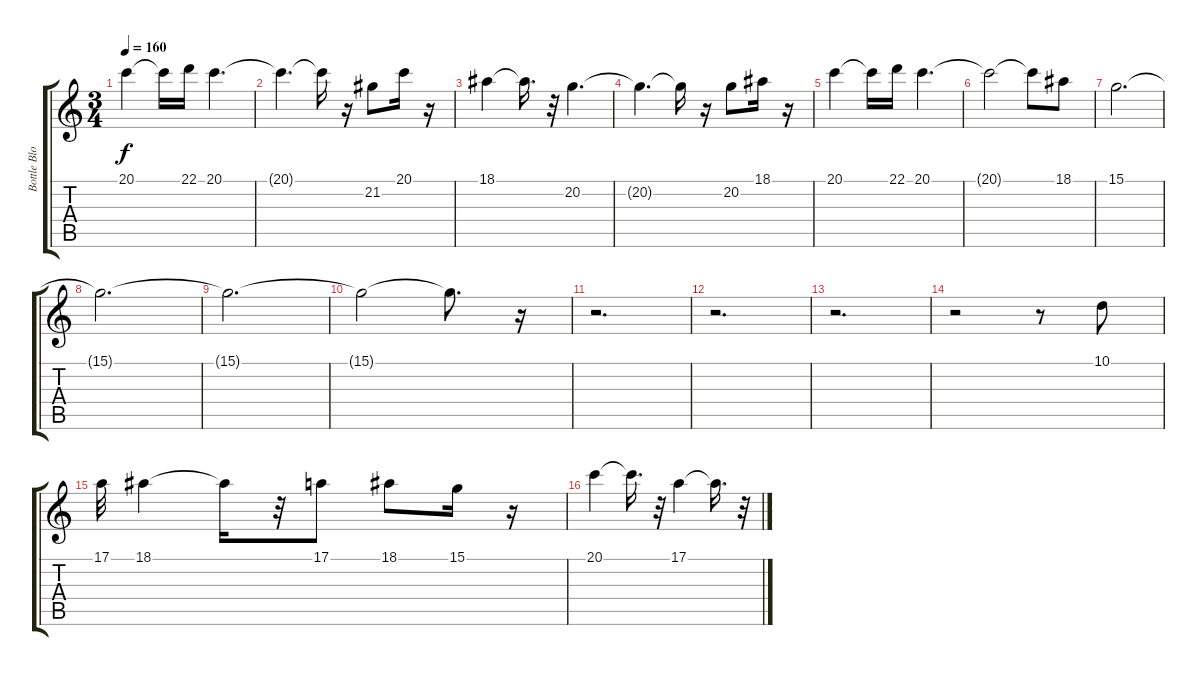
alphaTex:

\track ("Bottle Blow Lead" "Bottle Blo") {instrument blownbottle}
\staff {score tabs}
\tuning (E4 B3 G3 D3 A2 E2) {hide}
\ts (3 4)
\tempo 160
\clef g2
\ks c
20.1.4{dy f} 20.1{t}.16 22.1.16 20.1.4{d} |
20.1{t}.4{d} 20.1{t}.16 r.16 21.2.8 20.1.16 r.16 |
18.1.4 18.1{t}.16{d} r.32 20.2.4{d} |
20.2{t}.4{d} 20.2{t}.16 r.16 20.2.8 18.1.16 r.16 |
20.1.4 20.1{t}.16 22.1.16 20.1.4{d} |
20.1{t}.2 20.1{t}.8 18.1.8 |
15.1.2{d} |
15.1{t}.2{d} |
15.1{t}.2{d} |
15.1{t}.2 15.1{t}.8{d} r.16 |
r.2{d} |
r.2{d} |
r.2{d} |
r.2 r.8 10.1.8 |
17.1.32 18.1.4 18.1{t}.16 r.32 17.1.8 18.1.8 15.1.16 r.16 |
20.1.4 20.1{t}.16{d} r.32 17.1.4 17.1{t}.16{d} r.32
